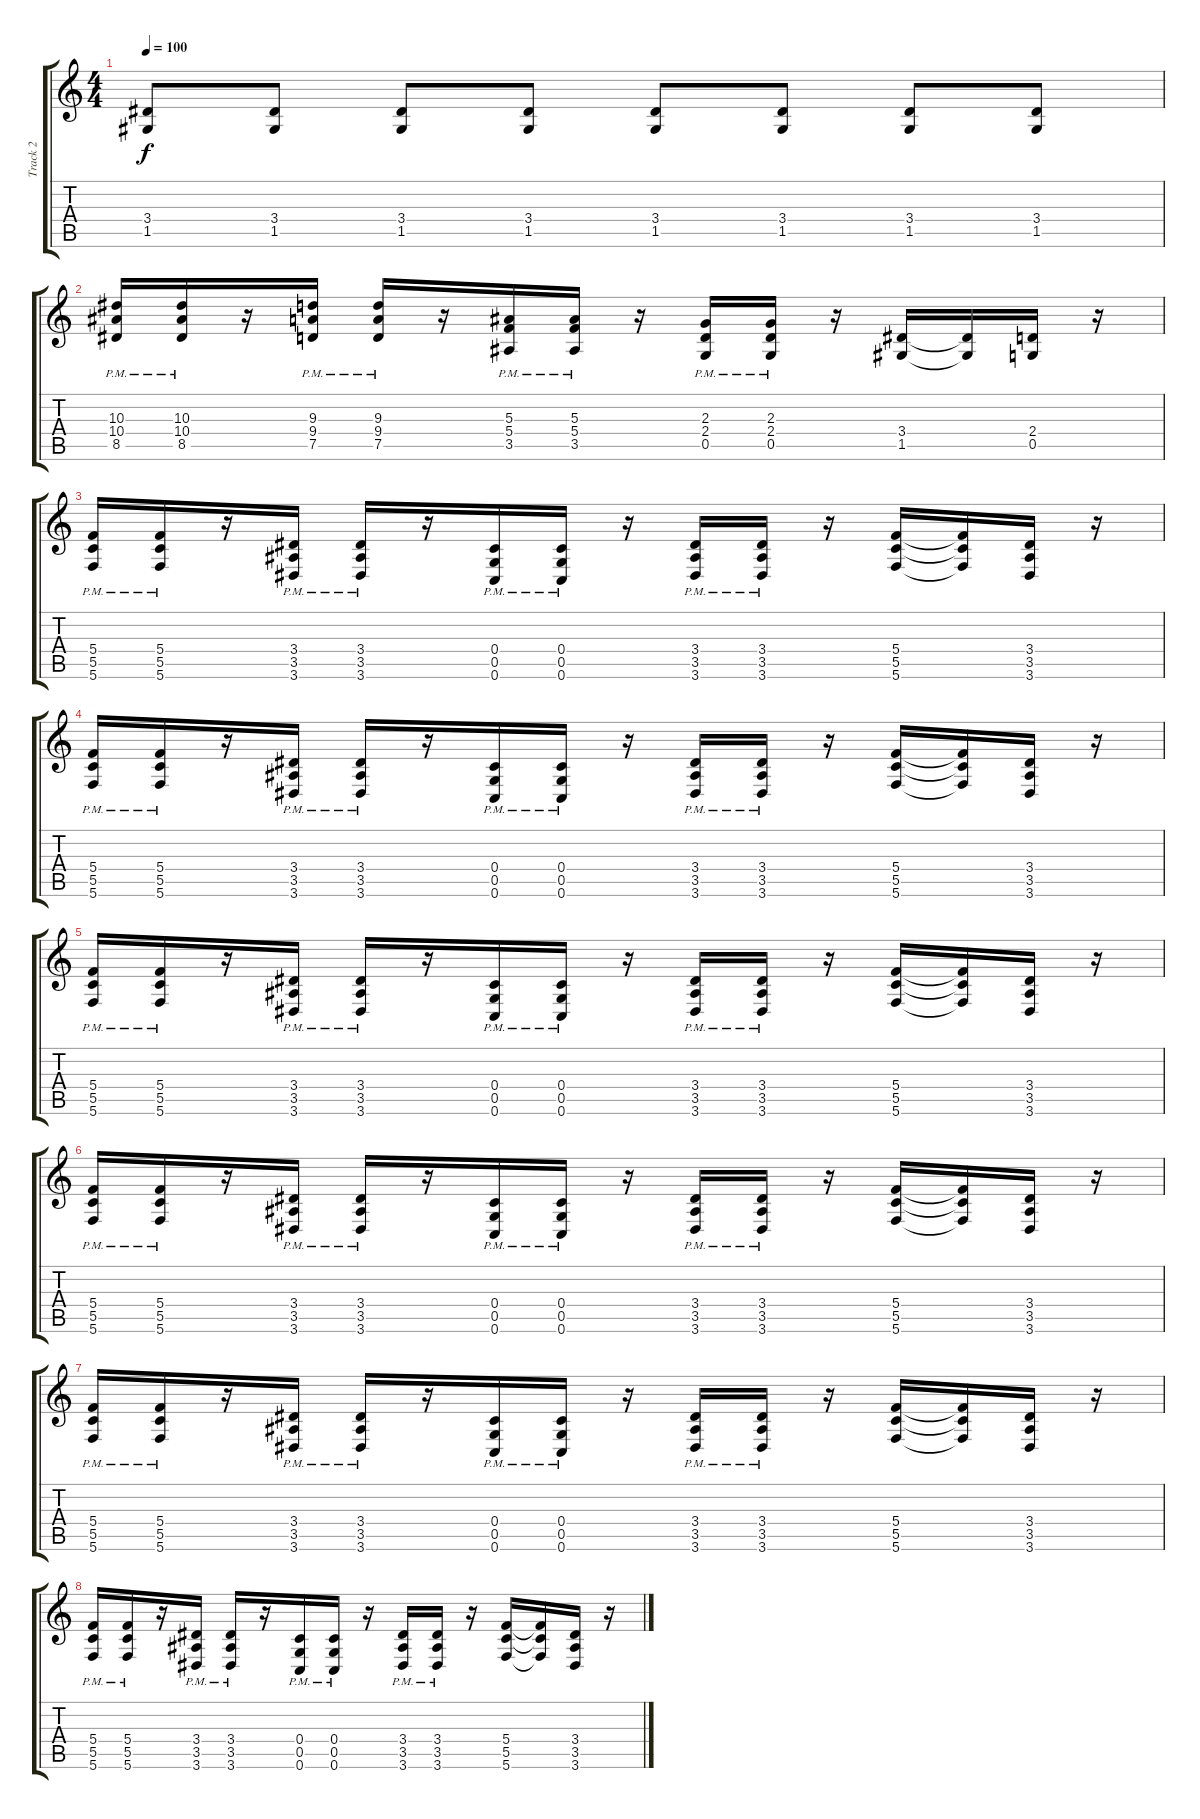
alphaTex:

\track ("Track 2" "Track 2") {instrument electricguitarclean}
\staff {score tabs}
\tuning (D4 A3 F3 C3 G2 C2) {hide}
\ts (4 4)
\tempo 100
\clef g2
\ks c
(3.4 1.5).8{dy f} (3.4 1.5).8 (3.4 1.5).8 (3.4 1.5).8 (3.4 1.5).8 (3.4 1.5).8 (3.4 1.5).8 (3.4 1.5).8 |
(10.3{pm} 10.4{pm} 8.5{pm}).16 (10.3{pm} 10.4{pm} 8.5{pm}).16 r.16 (9.3{pm} 9.4{pm} 7.5{pm}).16 (9.3{pm} 9.4{pm} 7.5{pm}).16 r.16 (5.3{pm} 5.4{pm} 3.5{pm}).16 (5.3{pm} 5.4{pm} 3.5{pm}).16 r.16 (2.3{pm} 2.4{pm} 0.5{pm}).16 (2.3{pm} 2.4{pm} 0.5{pm}).16 r.16 (3.4 1.5).16 (3.4{t} 1.5{t}).16 (2.4 0.5).16 r.16 |
(5.4{pm} 5.5{pm} 5.6{pm}).16 (5.4{pm} 5.5{pm} 5.6{pm}).16 r.16 (3.4{pm} 3.5{pm} 3.6{pm}).16 (3.4{pm} 3.5{pm} 3.6{pm}).16 r.16 (0.4{pm} 0.5{pm} 0.6{pm}).16 (0.4{pm} 0.5{pm} 0.6{pm}).16 r.16 (3.4{pm} 3.5{pm} 3.6{pm}).16 (3.4{pm} 3.5{pm} 3.6{pm}).16 r.16 (5.4 5.5 5.6).16 (5.4{t} 5.5{t} 5.6{t}).16 (3.4 3.5 3.6).16 r.16 |
(5.4{pm} 5.5{pm} 5.6{pm}).16 (5.4{pm} 5.5{pm} 5.6{pm}).16 r.16 (3.4{pm} 3.5{pm} 3.6{pm}).16 (3.4{pm} 3.5{pm} 3.6{pm}).16 r.16 (0.4{pm} 0.5{pm} 0.6{pm}).16 (0.4{pm} 0.5{pm} 0.6{pm}).16 r.16 (3.4{pm} 3.5{pm} 3.6{pm}).16 (3.4{pm} 3.5{pm} 3.6{pm}).16 r.16 (5.4 5.5 5.6).16 (5.4{t} 5.5{t} 5.6{t}).16 (3.4 3.5 3.6).16 r.16 |
(5.4{pm} 5.5{pm} 5.6{pm}).16 (5.4{pm} 5.5{pm} 5.6{pm}).16 r.16 (3.4{pm} 3.5{pm} 3.6{pm}).16 (3.4{pm} 3.5{pm} 3.6{pm}).16 r.16 (0.4{pm} 0.5{pm} 0.6{pm}).16 (0.4{pm} 0.5{pm} 0.6{pm}).16 r.16 (3.4{pm} 3.5{pm} 3.6{pm}).16 (3.4{pm} 3.5{pm} 3.6{pm}).16 r.16 (5.4 5.5 5.6).16 (5.4{t} 5.5{t} 5.6{t}).16 (3.4 3.5 3.6).16 r.16 |
(5.4{pm} 5.5{pm} 5.6{pm}).16 (5.4{pm} 5.5{pm} 5.6{pm}).16 r.16 (3.4{pm} 3.5{pm} 3.6{pm}).16 (3.4{pm} 3.5{pm} 3.6{pm}).16 r.16 (0.4{pm} 0.5{pm} 0.6{pm}).16 (0.4{pm} 0.5{pm} 0.6{pm}).16 r.16 (3.4{pm} 3.5{pm} 3.6{pm}).16 (3.4{pm} 3.5{pm} 3.6{pm}).16 r.16 (5.4 5.5 5.6).16 (5.4{t} 5.5{t} 5.6{t}).16 (3.4 3.5 3.6).16 r.16 |
(5.4{pm} 5.5{pm} 5.6{pm}).16 (5.4{pm} 5.5{pm} 5.6{pm}).16 r.16 (3.4{pm} 3.5{pm} 3.6{pm}).16 (3.4{pm} 3.5{pm} 3.6{pm}).16 r.16 (0.4{pm} 0.5{pm} 0.6{pm}).16 (0.4{pm} 0.5{pm} 0.6{pm}).16 r.16 (3.4{pm} 3.5{pm} 3.6{pm}).16 (3.4{pm} 3.5{pm} 3.6{pm}).16 r.16 (5.4 5.5 5.6).16 (5.4{t} 5.5{t} 5.6{t}).16 (3.4 3.5 3.6).16 r.16 |
(5.4{pm} 5.5{pm} 5.6{pm}).16 (5.4{pm} 5.5{pm} 5.6{pm}).16 r.16 (3.4{pm} 3.5{pm} 3.6{pm}).16 (3.4{pm} 3.5{pm} 3.6{pm}).16 r.16 (0.4{pm} 0.5{pm} 0.6{pm}).16 (0.4{pm} 0.5{pm} 0.6{pm}).16 r.16 (3.4{pm} 3.5{pm} 3.6{pm}).16 (3.4{pm} 3.5{pm} 3.6{pm}).16 r.16 (5.4 5.5 5.6).16 (5.4{t} 5.5{t} 5.6{t}).16 (3.4 3.5 3.6).16 r.16
